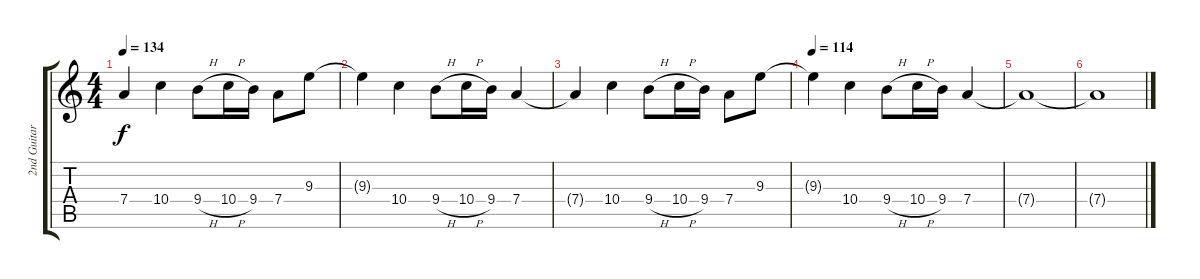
\track ("2nd Guitar" "2nd Guitar") {instrument overdrivenguitar}
\staff {score tabs}
\tuning (E4 B3 G3 D3 A2 E2) {hide}
\ts (4 4)
\tempo 134
\clef g2
\ks c
7.4{t}.4{dy f} 10.4.4 9.4{h}.8 10.4{h}.16 9.4.16 7.4.8 9.3.8 |
9.3{t}.4 10.4.4 9.4{h}.8 10.4{h}.16 9.4.16 7.4.4 |
7.4{t}.4 10.4.4 9.4{h}.8 10.4{h}.16 9.4.16 7.4.8 9.3.8 |
\tempo 114
9.3{t}.4 10.4.4 9.4{h}.8 10.4{h}.16 9.4.16 7.4.4 |
7.4{t}.1 |
7.4{t}.1
